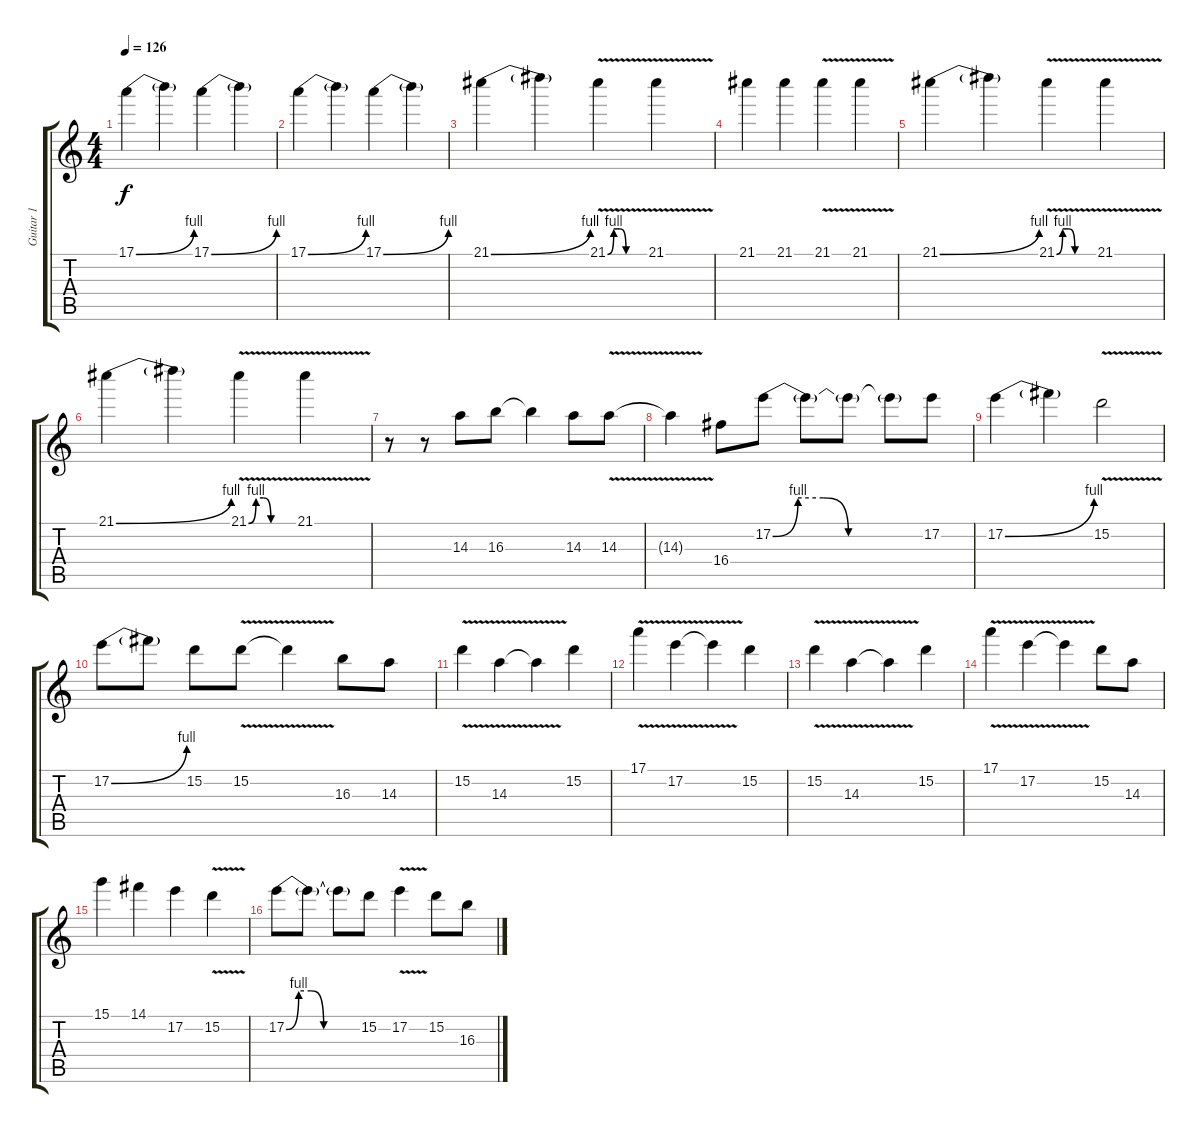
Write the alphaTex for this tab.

\track ("Guitar 1" "Guitar 1") {instrument overdrivenguitar}
\staff {score tabs}
\tuning (E4 B3 G3 D3 A2 E2) {hide}
\ts (4 4)
\tempo 126
\clef g2
\ks c
17.1{be (bend 0 0 60 4)}.4{dy f} 17.1{t}.4 17.1{be (bend 0 0 60 4)}.4 17.1{t}.4 |
17.1{be (bend 0 0 60 4)}.4 17.1{t}.4 17.1{be (bend 0 0 60 4)}.4 17.1{t}.4 |
21.1{be (bend 0 0 60 4)}.4 21.1{t}.4 21.1{be (custom 0 0 10 4 20 4 30 0 60 0) v}.4 21.1{v}.4 |
21.1.4 21.1.4 21.1{v}.4 21.1{v}.4 |
21.1{be (bend 0 0 60 4)}.4 21.1{t}.4 21.1{be (custom 0 0 10 4 20 4 30 0 60 0) v}.4 21.1{v}.4 |
21.1{be (bend 0 0 60 4)}.4 21.1{t}.4 21.1{be (custom 0 0 10 4 20 4 30 0 60 0) v}.4 21.1{v}.4 |
r.8 r.8 14.3.8 16.3.8 16.3{t}.4 14.3.8 14.3{v}.8 |
14.3{t}.4 16.4.8 17.2{be (custom 0 0 10 4 20 4 30 0 60 0)}.8 17.2{t}.8 17.2{t}.8 17.2{t}.8 17.2.8 |
17.2{be (bend 0 0 60 4)}.4 17.2{t}.4 15.2{v}.2 |
17.2{be (bend 0 0 60 4)}.8 17.2{t}.8 15.2.8 15.2{v}.8 15.2{t}.4 16.3.8 14.3.8 |
15.2{v}.4 14.3{v}.4 14.3{t}.4 15.2.4 |
17.1{v}.4 17.2{v}.4 17.2{t}.4 15.2.4 |
15.2{v}.4 14.3{v}.4 14.3{t}.4 15.2.4 |
17.1{v}.4 17.2{v}.4 17.2{t}.4 15.2.8 14.3.8 |
15.1.4 14.1.4 17.2.4 15.2{v}.4 |
17.2{be (custom 0 0 10 4 20 4 30 0 60 0)}.8 17.2{t}.8 17.2{t}.8 15.2.8 17.2{v}.4 15.2.8 16.3.8
